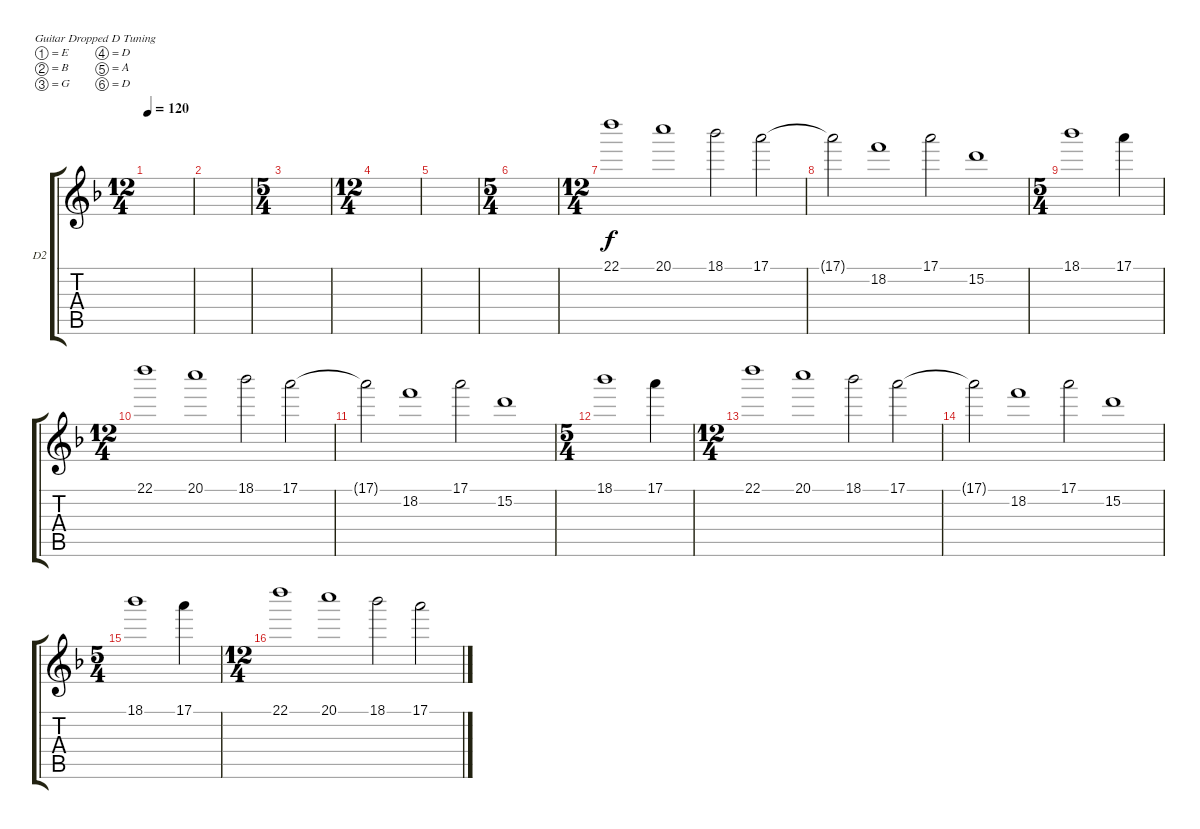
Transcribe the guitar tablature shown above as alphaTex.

\defaultSystemsLayout 4
\bracketExtendMode groupsimilarinstruments
\firstSystemTrackNameOrientation horizontal
\otherSystemsTrackNameOrientation horizontal
\track ("Distortion 2" "D2") {instrument distortionguitar}
\staff {score tabs}
\tuning (E4 B3 G3 D3 A2 D2)
\ts (12 4)
\tempo 120
\clef g2
\scale
0.395904
\ks f
|
\scale
0.208191 |
\ts (5 4)
\scale
0.395904 |
\ts (12 4)
\scale
0.395904 |
\scale
0.208191 |
\ts (5 4)
\scale
0.395904 |
\ts (12 4)
\scale
0.395904 22.1.1 20.1.1 18.1.2 17.1.2 |
\scale
0.208191 17.1{t}.2 18.2.1 17.1.2 15.2.1 |
\ts (5 4)
\scale
0.395904 18.1.1 17.1.4 |
\ts (12 4)
\scale
0.395904 22.1.1 20.1.1 18.1.2 17.1.2 |
\scale
0.208191 17.1{t}.2 18.2.1 17.1.2 15.2.1 |
\ts (5 4)
\scale
0.395904 18.1.1 17.1.4 |
\ts (12 4)
\scale
0.395904 22.1.1 20.1.1 18.1.2 17.1.2 |
\scale
0.208191 17.1{t}.2 18.2.1 17.1.2 15.2.1 |
\ts (5 4)
\scale
0.395904 18.1.1 17.1.4 |
\ts (12 4)
\scale
0.395904 22.1.1 20.1.1 18.1.2 17.1.2
